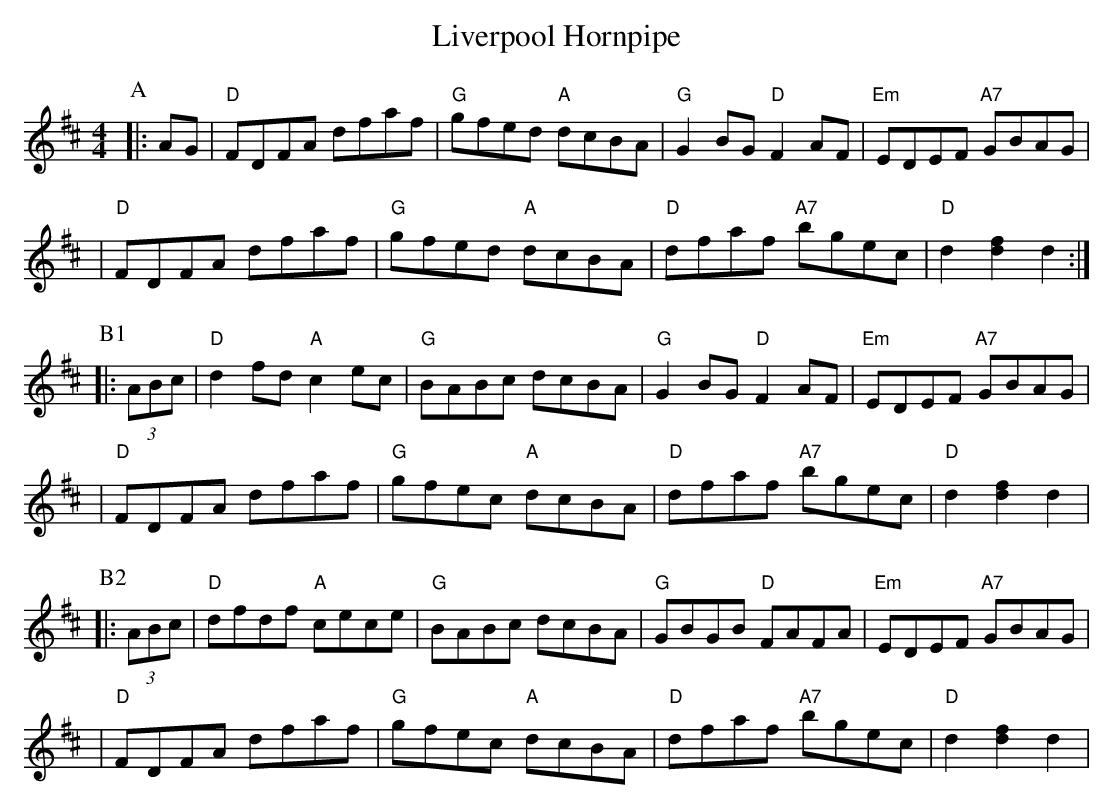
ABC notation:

X:1
T: Liverpool Hornpipe
M: 4/4
L: 1/8
K: D
P: A
|: AG \
| "D"FDFA dfaf | "G"gfed "A"dcBA | "G"G2BG "D"F2AF | "Em"EDEF "A7"GBAG |
| "D"FDFA dfaf | "G"gfed "A"dcBA | "D"dfaf "A7"bgec | "D"d2[f2d2] d2 :|
P: B1
|: (3ABc \
| "D"d2fd "A"c2ec | "G"BABc dcBA | "G"G2BG "D"F2AF | "Em"EDEF "A7"GBAG |
| "D"FDFA dfaf | "G"gfec "A"dcBA | "D"dfaf "A7"bgec | "D"d2[f2d2] d2 |
P: B2
|: (3ABc \
| "D"dfdf "A"cece | "G"BABc dcBA | "G"GBGB "D"FAFA | "Em"EDEF "A7"GBAG |
| "D"FDFA dfaf | "G"gfec "A"dcBA | "D"dfaf "A7"bgec | "D"d2[f2d2] d2 |
